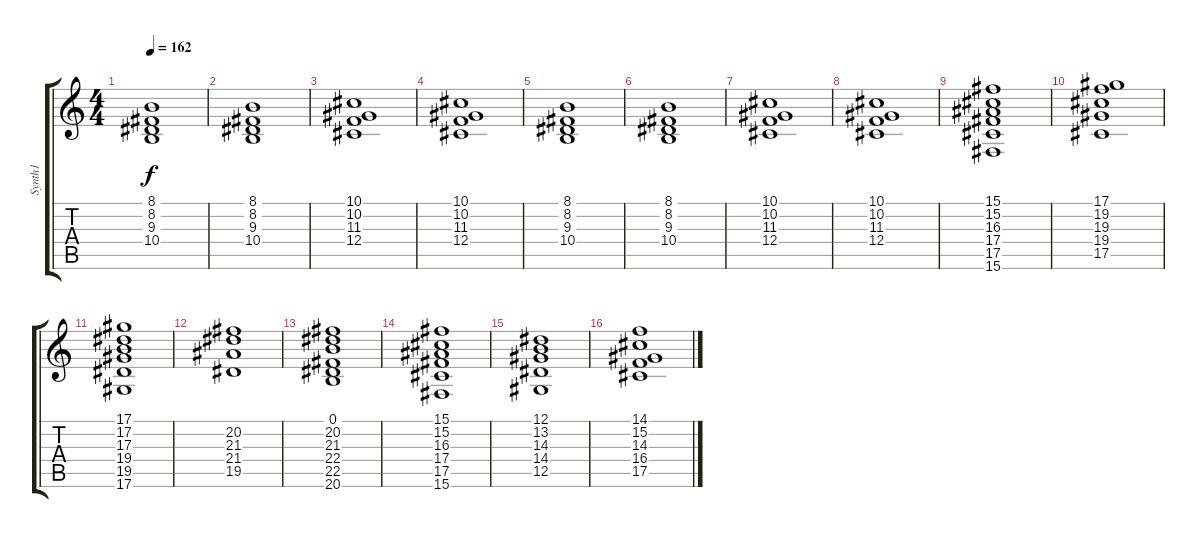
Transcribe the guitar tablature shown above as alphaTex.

\track ("Synth1" "Synth1") {instrument stringensemble1}
\staff {score tabs}
\tuning (Eb4 Bb3 Gb3 Db3 Ab2 Eb2) {hide}
\ts (4 4)
\tempo 162
\clef g2
\ks c
(8.1 8.2 9.3 10.4).1{dy f} |
(8.1 8.2 9.3 10.4).1 |
(10.1 10.2 11.3 12.4).1 |
(10.1 10.2 11.3 12.4).1 |
(8.1 8.2 9.3 10.4).1 |
(8.1 8.2 9.3 10.4).1 |
(10.1 10.2 11.3 12.4).1 |
(10.1 10.2 11.3 12.4).1 |
(15.1 15.2 16.3 17.4 17.5 15.6).1 |
(17.1 19.2 19.3 19.4 17.5).1 |
(17.1 17.2 17.3 19.4 19.5 17.6).1 |
(20.2 21.3 21.4 19.5).1 |
(0.1 20.2 21.3 22.4 22.5 20.6).1 |
(15.1 15.2 16.3 17.4 17.5 15.6).1 |
(12.1 13.2 14.3 14.4 12.5).1 |
(14.1 15.2 14.3 16.4 17.5).1
